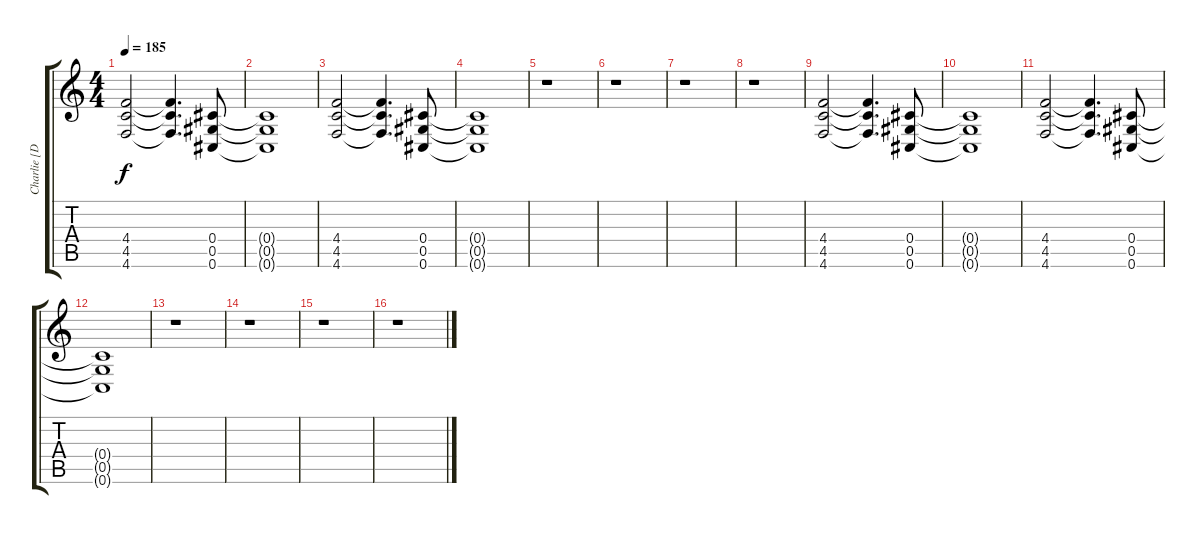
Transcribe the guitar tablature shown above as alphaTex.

\track ("Charlie [Distortion]" "Charlie [D") {instrument distortionguitar}
\staff {score tabs}
\tuning (F4 C4 Ab3 Db3 Ab2 Db2) {hide}
\ts (4 4)
\tempo 185
\clef g2
\ks c
(4.4 4.5 4.6).2{dy f} (4.4{t} 4.5{t} 4.6{t}).4{d} (0.4 0.5 0.6).8 |
(0.4{t} 0.5{t} 0.6{t}).1 |
(4.4 4.5 4.6).2 (4.4{t} 4.5{t} 4.6{t}).4{d} (0.4 0.5 0.6).8 |
(0.4{t} 0.5{t} 0.6{t}).1 |
r.1 |
r.1 |
r.1 |
r.1 |
(4.4 4.5 4.6).2 (4.4{t} 4.5{t} 4.6{t}).4{d} (0.4 0.5 0.6).8 |
(0.4{t} 0.5{t} 0.6{t}).1 |
(4.4 4.5 4.6).2 (4.4{t} 4.5{t} 4.6{t}).4{d} (0.4 0.5 0.6).8 |
(0.4{t} 0.5{t} 0.6{t}).1 |
r.1 |
r.1 |
r.1 |
r.1
